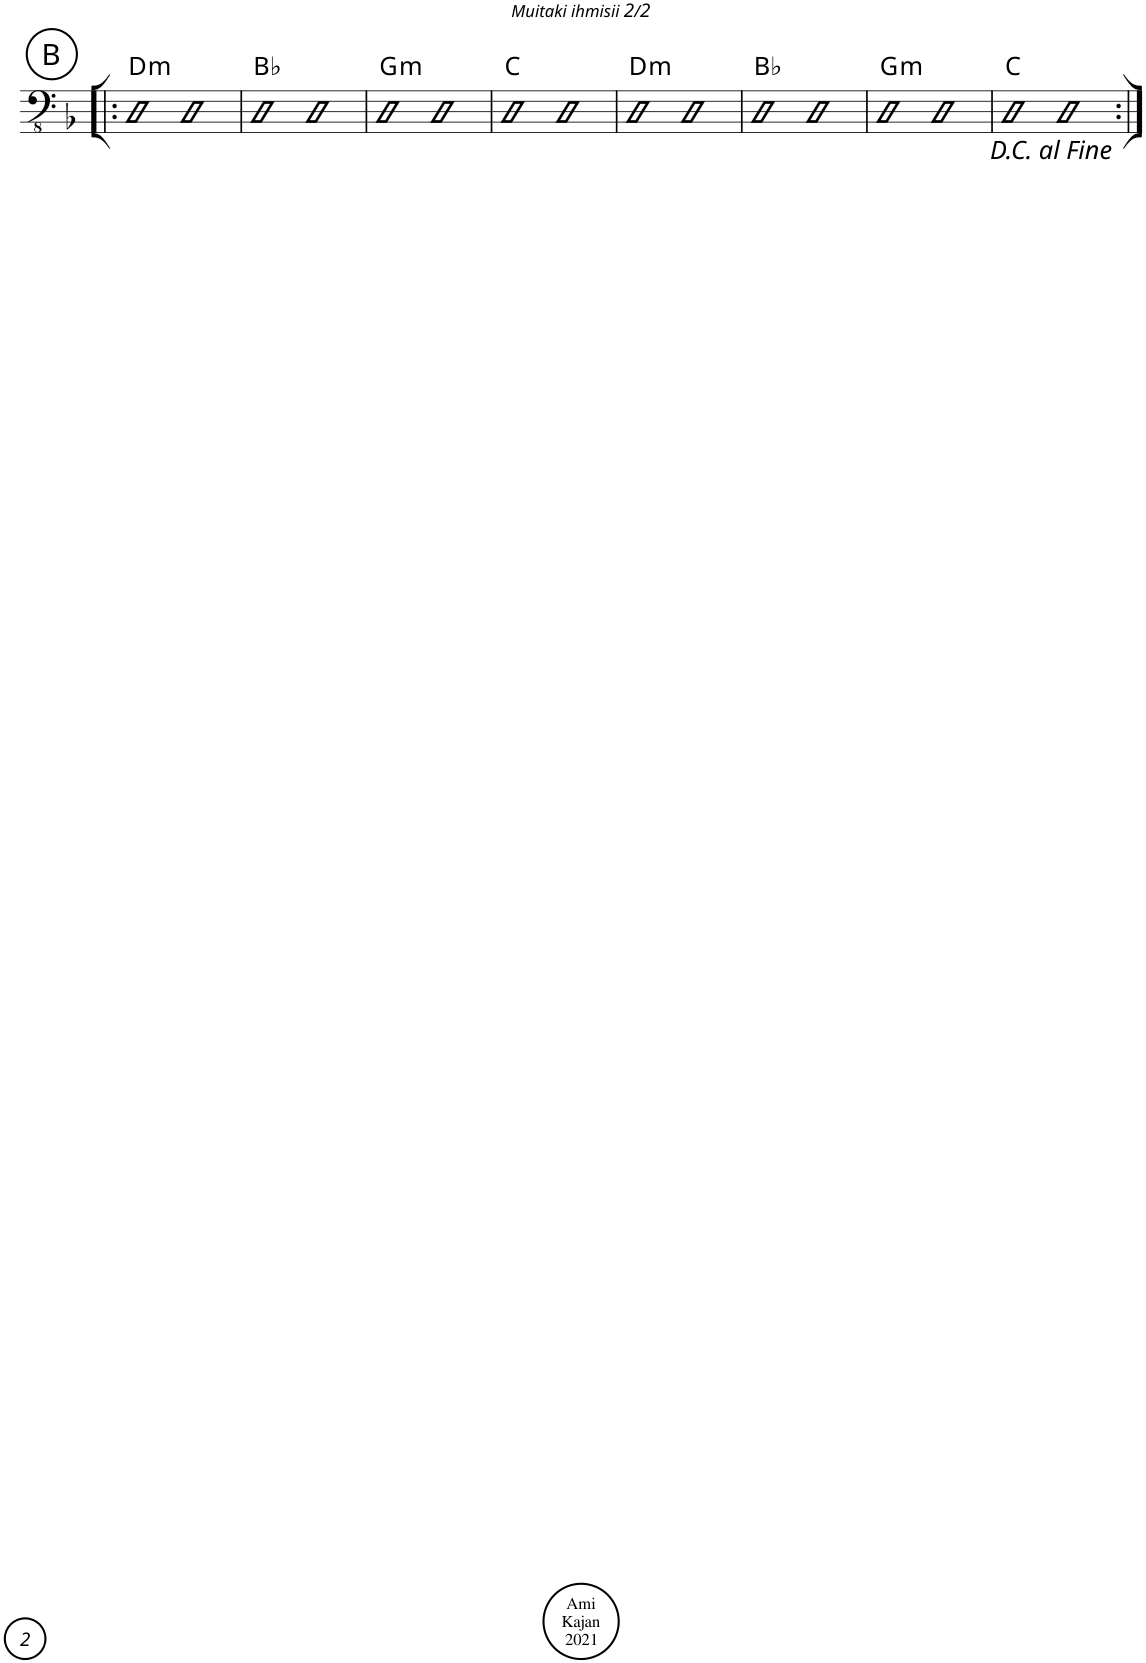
**kern	**harte
*part1	*part1
*staff1	*
*I"Acoustic Bass	*
*I'Bass	*
!!LO:PB:g=z
*clefFv4	*
*k[b-]	*
*M2/2	*
*met(c|)	*
!!LO:REH:place=s1:a:cj:enc=circle:fs=14:t=B
=91!|:	=91!|:
!	!LO:H:kt=m
2DD	D:min
2DD	.
=92	=92
2DD	Bb:maj
2DD	.
=93	=93
!	!LO:H:kt=m
2DD	G:min
2DD	.
=94	=94
2DD	C:maj
2DD	.
=95	=95
!	!LO:H:kt=m
2DD	D:min
2DD	.
=96	=96
2DD	Bb:maj
2DD	.
=97	=97
!	!LO:H:kt=m
2DD	G:min
2DD	.
=98	=98
2DD	C:maj
2DD	.
=:|!	=:|!
*-	*-
